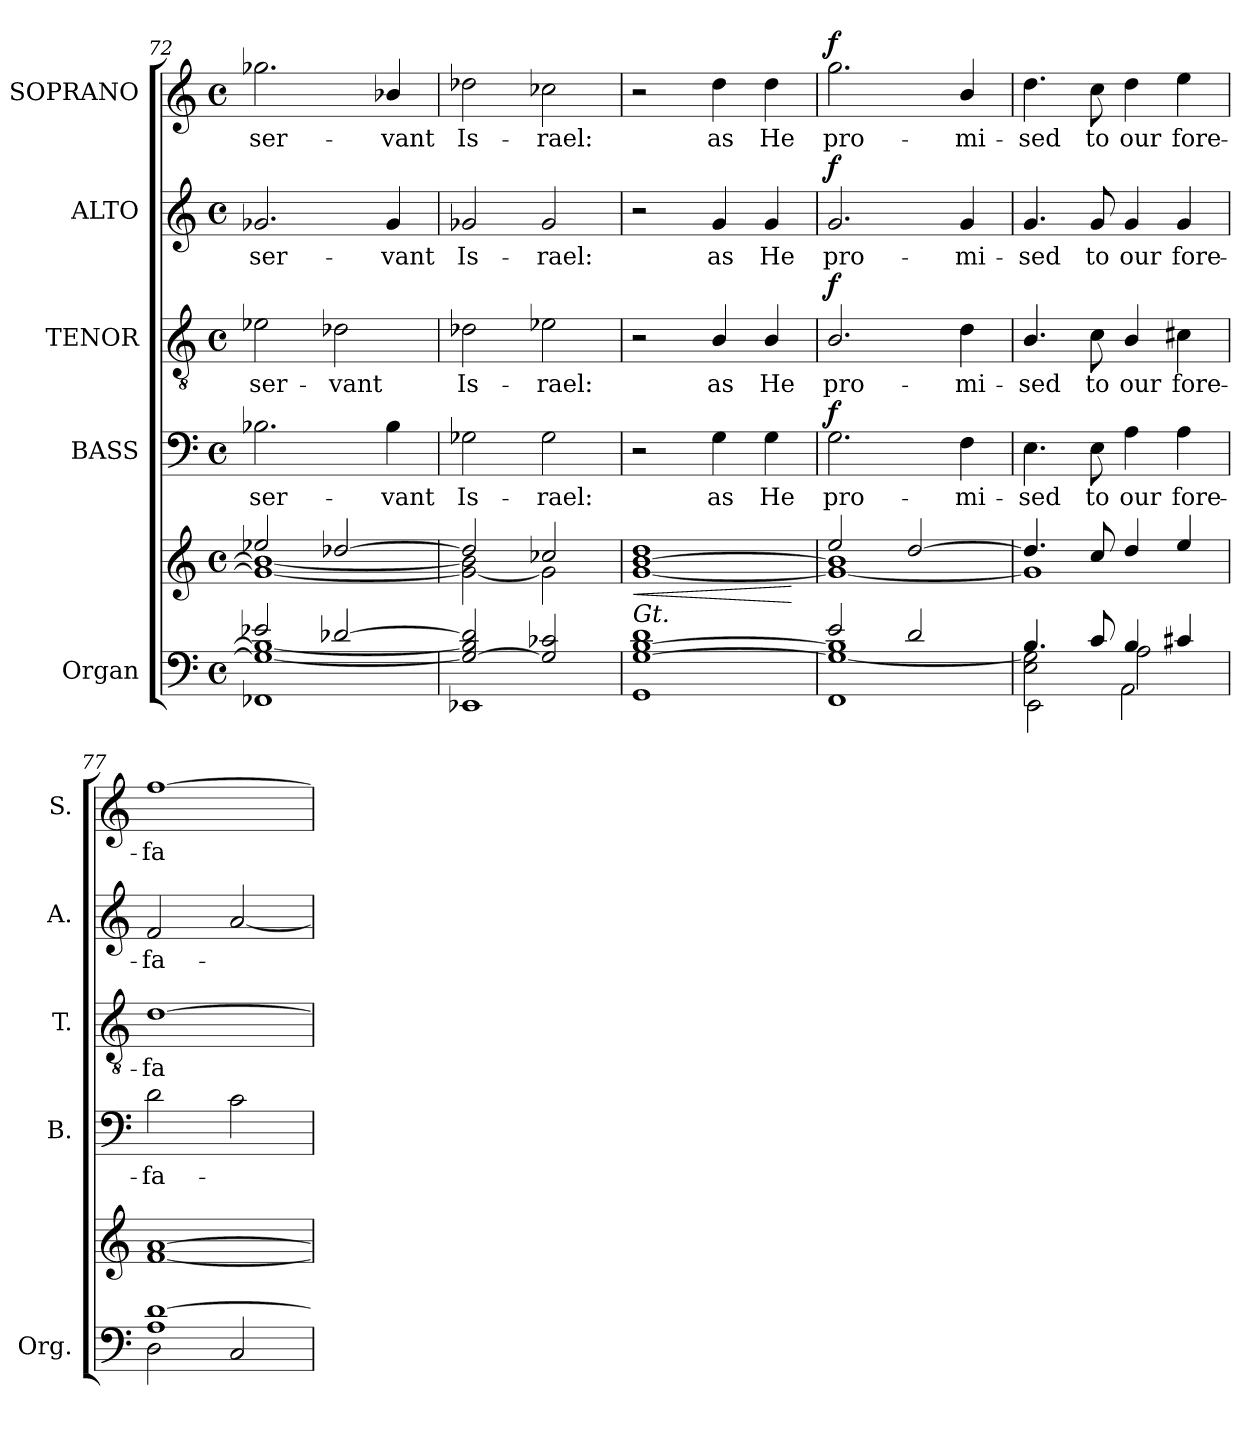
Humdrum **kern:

**kern	**kern	**dynam	**kern	**text	**dynam	**kern	**text	**dynam	**kern	**text	**dynam	**kern	**text	**dynam
*part5	*part5	*part5	*part4	*part4	*part4	*part3	*part3	*part3	*part2	*part2	*part2	*part1	*part1	*part1
*staff6	*staff5	*staff5/6	*staff4	*staff4	*staff4	*staff3	*staff3	*staff3	*staff2	*staff2	*staff2	*staff1	*staff1	*staff1
*I"Organ	*	*	*I"BASS	*	*	*I"TENOR	*	*	*I"ALTO	*	*	*I"SOPRANO	*	*
*I'Org.	*	*	*I'B.	*	*	*I'T.	*	*	*I'A.	*	*	*I'S.	*	*
*clefF4	*clefG2	*	*clefF4	*	*	*clefGv2	*	*	*clefG2	*	*	*clefG2	*	*
*	*	*	*	*	*	*ITrd7c12	*	*	*	*	*	*	*	*
*k[]	*k[]	*	*k[]	*	*	*k[]	*	*	*k[]	*	*	*k[]	*	*
*C:	*C:	*	*C:	*	*	*C:	*	*	*C:	*	*	*C:	*	*
*M4/4	*M4/4	*	*M4/4	*	*	*M4/4	*	*	*M4/4	*	*	*M4/4	*	*
*met(c)	*met(c)	*	*met(c)	*	*	*met(c)	*	*	*met(c)	*	*	*met(c)	*	*
=72	=72	=72	=72	=72	=72	=72	=72	=72	=72	=72	=72	=72	=72	=72
*^	*^	*	*	*	*	*	*	*	*	*	*	*	*	*
*	*^	*	*	*	*	*	*	*	*	*	*	*	*	*	*	*
!	!	!	!	!	!	!	!LO:LY:b:color=#000000	!	!	!	!	!	!	!	!	!	!
!	!	!	!	!	!	!	!	!	!	!LO:LY:b:color=#000000	!	!	!	!	!	!	!
!	!	!	!	!	!	!	!	!	!	!	!	!	!LO:LY:b:color=#000000	!	!	!	!
!	!	!	!	!	!	!	!	!	!	!	!	!	!	!	!	!LO:LY:b:color=#000000	!
2e-Xi/	1G-i_ 1B-i_	1FF-Xi	2ee-Xi/	1g-i_ 1b-i_	.	2.B-Xi\	ser-	.	2E-Xi\	ser-	.	2.g-Xi/	ser-	.	2.gg-Xi\	ser-	.
!	!	!	!	!	!	!	!	!	!	!LO:LY:b:color=#000000	!	!	!	!	!	!	!
[2d-Xi/	.	.	[2dd-Xi/	.	.	.	.	.	2D-Xi\	-vant	.	.	.	.	.	.	.
!	!	!	!	!	!	!	!LO:LY:b:color=#000000	!	!	!	!	!	!	!	!	!	!
!	!	!	!	!	!	!	!	!	!	!	!	!	!LO:LY:b:color=#000000	!	!	!	!
!	!	!	!	!	!	!	!	!	!	!	!	!	!	!	!	!LO:LY:b:color=#000000	!
.	.	.	.	.	.	4B-i\	-vant	.	.	.	.	4g-i/	-vant	.	4b-Xi/	-vant	.
*	*v	*v	*	*	*	*	*	*	*	*	*	*	*	*	*	*	*
!!LO:PB:g=z
=73	=73	=73	=73	=73	=73	=73	=73	=73	=73	=73	=73	=73	=73	=73	=73	=73
!	!	!	!	!	!	!LO:LY:b:color=#000000	!	!	!	!	!	!	!	!	!	!
!	!	!	!	!	!	!	!	!	!LO:LY:b:color=#000000	!	!	!	!	!	!	!
!	!	!	!	!	!	!	!	!	!	!	!	!LO:LY:b:color=#000000	!	!	!	!
!	!	!	!	!	!	!	!	!	!	!	!	!	!	!	!LO:LY:b:color=#000000	!
2G-i/_ 2B-i] 2d-i]	1EE-Xi	2dd-i/]	2g-i\_ 2b-i]	.	2G-Xi\	Is-	.	2D-Xi\	Is-	.	2g-Xi/	Is-	.	2dd-Xi\	Is-	.
!	!	!	!	!	!	!LO:LY:b:color=#000000	!	!	!	!	!	!	!	!	!	!
!	!	!	!	!	!	!	!	!	!LO:LY:b:color=#000000	!	!	!	!	!	!	!
!	!	!	!	!	!	!	!	!	!	!	!	!LO:LY:b:color=#000000	!	!	!	!
!	!	!	!	!	!	!	!	!	!	!	!	!	!	!	!LO:LY:b:color=#000000	!
2G-i/] 2c-Xi	.	2cc-Xi/	2g-i\]	.	2G-i\	-rael:	.	2E-Xi\	-rael:	.	2g-i/	-rael:	.	2cc-Xi\	-rael:	.
=74	=74	=74	=74	=74	=74	=74	=74	=74	=74	=74	=74	=74	=74	=74	=74	=74
!LO:TX:a:i:t=Gt.	!	!	!	!	!	!	!	!	!	!	!	!	!	!	!	!
!	!	!	!	!LO:HP:b	!	!	!	!	!	!	!	!	!	!	!	!
*	*	*v	*v	*	*	*	*	*	*	*	*	*	*	*	*	*
[1Gi [1Bi 1di	1GGi	[1gi [1bi 1ddi	<	2r	.	.	2r	.	.	2r	.	.	2r	.	.
!	!	!	!	!	!LO:LY:b:color=#000000	!	!	!	!	!	!	!	!	!	!
!	!	!	!	!	!	!	!	!LO:LY:b:color=#000000	!	!	!	!	!	!	!
!	!	!	!	!	!	!	!	!	!	!	!LO:LY:b:color=#000000	!	!	!	!
!	!	!	!	!	!	!	!	!	!	!	!	!	!	!LO:LY:b:color=#000000	!
.	.	.	.	4Gi\	as	.	4BBi/	as	.	4gi/	as	.	4ddi\	as	.
!	!	!	!	!	!LO:LY:b:color=#000000	!	!	!	!	!	!	!	!	!	!
!	!	!	!	!	!	!	!	!LO:LY:b:color=#000000	!	!	!	!	!	!	!
!	!	!	!	!	!	!	!	!	!	!	!LO:LY:b:color=#000000	!	!	!	!
!	!	!	!	!	!	!	!	!	!	!	!	!	!	!LO:LY:b:color=#000000	!
.	.	.	.	4Gi\	He	.	4BBi/	He	.	4gi/	He	.	4ddi\	He	.
*v	*v	*	*	*	*	*	*	*	*	*	*	*	*	*	*
.	.	[	.	.	.	.	.	.	.	.	.	.	.	.
=75	=75	=75	=75	=75	=75	=75	=75	=75	=75	=75	=75	=75	=75	=75
*^	*^	*	*	*	*	*	*	*	*	*	*	*	*	*
*	*^	*	*	*	*	*	*	*	*	*	*	*	*	*	*	*
!	!	!	!	!	!	!	!LO:LY:b:color=#000000	!	!	!	!	!	!	!	!	!	!
!	!	!	!	!	!	!	!	!	!	!LO:LY:b:color=#000000	!	!	!	!	!	!	!
!	!	!	!	!	!	!	!	!	!	!	!	!	!LO:LY:b:color=#000000	!	!	!	!
!	!	!	!	!	!	!	!	!	!	!	!	!	!	!	!	!LO:LY:b:color=#000000	!
2ei/	1Gi_ 1Bi]	1FFi	2eei/	1gi_ 1bi]	.	2.Gi\	pro-	f	2.BBi/	pro-	f	2.gi/	pro-	f	2.ggi\	pro-	f
2di/	.	.	[2ddi/	.	.	.	.	.	.	.	.	.	.	.	.	.	.
!	!	!	!	!	!	!	!LO:LY:b:color=#000000	!	!	!	!	!	!	!	!	!	!
!	!	!	!	!	!	!	!	!	!	!LO:LY:b:color=#000000	!	!	!	!	!	!	!
!	!	!	!	!	!	!	!	!	!	!	!	!	!LO:LY:b:color=#000000	!	!	!	!
!	!	!	!	!	!	!	!	!	!	!	!	!	!	!	!	!LO:LY:b:color=#000000	!
.	.	.	.	.	.	4Fi\	-mi-	.	4Di\	-mi-	.	4gi/	-mi-	.	4bi/	-mi-	.
=76	=76	=76	=76	=76	=76	=76	=76	=76	=76	=76	=76	=76	=76	=76	=76	=76	=76
!	!	!	!	!	!	!	!LO:LY:b:color=#000000	!	!	!	!	!	!	!	!	!	!
!	!	!	!	!	!	!	!	!	!	!LO:LY:b:color=#000000	!	!	!	!	!	!	!
!	!	!	!	!	!	!	!	!	!	!	!	!	!LO:LY:b:color=#000000	!	!	!	!
!	!	!	!	!	!	!	!	!	!	!	!	!	!	!	!	!LO:LY:b:color=#000000	!
4.Bi/	2Ei\ 2Gi]	2EEi\	4.ddi/]	1gi]	.	4.Ei\	-sed	.	4.BBi/	-sed	.	4.gi/	-sed	.	4.ddi\	-sed	.
!	!	!	!	!	!	!	!LO:LY:b:color=#000000	!	!	!	!	!	!	!	!	!	!
!	!	!	!	!	!	!	!	!	!	!LO:LY:b:color=#000000	!	!	!	!	!	!	!
!	!	!	!	!	!	!	!	!	!	!	!	!	!LO:LY:b:color=#000000	!	!	!	!
!	!	!	!	!	!	!	!	!	!	!	!	!	!	!	!	!LO:LY:b:color=#000000	!
8ci/	.	.	8cci/	.	.	8Ei\	to	.	8Ci\	to	.	8gi/	to	.	8cci\	to	.
!	!	!	!	!	!	!	!LO:LY:b:color=#000000	!	!	!	!	!	!	!	!	!	!
!	!	!	!	!	!	!	!	!	!	!LO:LY:b:color=#000000	!	!	!	!	!	!	!
!	!	!	!	!	!	!	!	!	!	!	!	!	!LO:LY:b:color=#000000	!	!	!	!
!	!	!	!	!	!	!	!	!	!	!	!	!	!	!	!	!LO:LY:b:color=#000000	!
4Bi/	2Ai\	2AAi\	4ddi/	.	.	4Ai\	our	.	4BBi/	our	.	4gi/	our	.	4ddi\	our	.
!	!	!	!	!	!	!	!LO:LY:b:color=#000000	!	!	!	!	!	!	!	!	!	!
!	!	!	!	!	!	!	!	!	!	!LO:LY:b:color=#000000	!	!	!	!	!	!	!
!	!	!	!	!	!	!	!	!	!	!	!	!	!LO:LY:b:color=#000000	!	!	!	!
!	!	!	!	!	!	!	!	!	!	!	!	!	!	!	!	!LO:LY:b:color=#000000	!
4c#Xi/	.	.	4eei/	.	.	4Ai\	fore-	.	4C#Xi\	fore-	.	4gi/	fore-	.	4eei\	fore-	.
*	*v	*v	*	*	*	*	*	*	*	*	*	*	*	*	*	*	*
*	*	*v	*v	*	*	*	*	*	*	*	*	*	*	*	*	*
=77	=77	=77	=77	=77	=77	=77	=77	=77	=77	=77	=77	=77	=77	=77	=77
!	!	!	!	!	!LO:LY:b:color=#000000	!	!	!	!	!	!	!	!	!	!
!	!	!	!	!	!	!	!	!LO:LY:b:color=#000000	!	!	!	!	!	!	!
!	!	!	!	!	!	!	!	!	!	!	!LO:LY:b:color=#000000	!	!	!	!
!	!	!	!	!	!	!	!	!	!	!	!	!	!	!LO:LY:b:color=#000000	!
1Ai [1di	2Di\	[1fi [1ai	.	2di\	-fa-	.	[1Di	-fa-	.	2fi/	-fa-	.	[1ffi	-fa-	.
.	2Ci/	.	.	2ci\	.	.	.	.	.	[2ai/	.	.	.	.	.
*v	*v	*	*	*	*	*	*	*	*	*	*	*	*	*	*
=	=	=	=	=	=	=	=	=	=	=	=	=	=	=
*-	*-	*-	*-	*-	*-	*-	*-	*-	*-	*-	*-	*-	*-	*-
